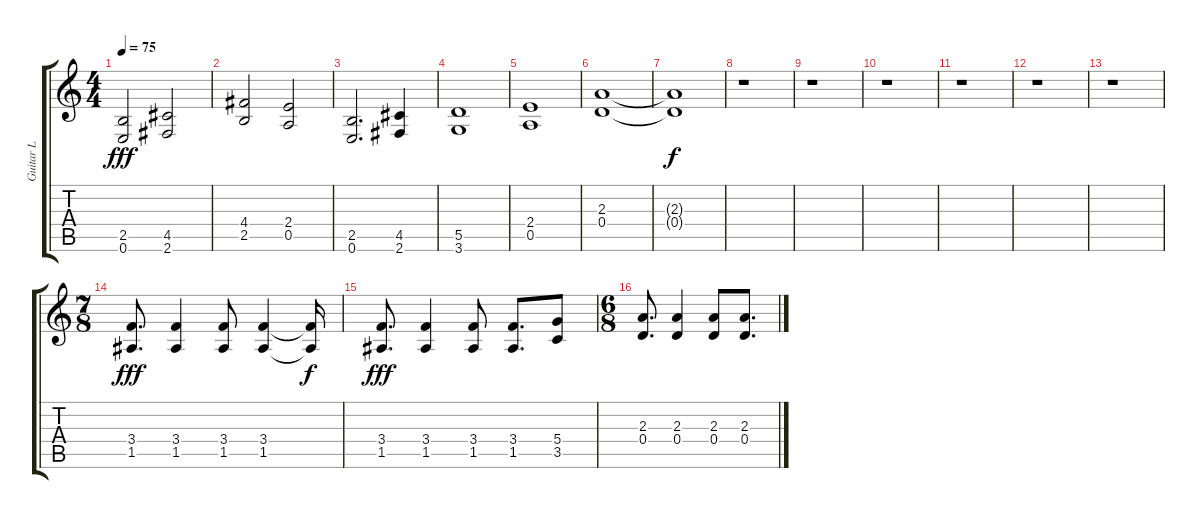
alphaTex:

\track ("Guitar L" "Guitar L") {instrument distortionguitar}
\staff {score tabs}
\tuning (E4 B3 G3 D3 A2 E2) {hide}
\ts (4 4)
\tempo 75
\clef g2
\ks c
(2.5 0.6).2{dy fff} (4.5 2.6).2 |
(4.4 2.5).2 (2.4 0.5).2 |
(2.5 0.6).2{d} (4.5 2.6).4 |
(5.5 3.6).1 |
(2.4 0.5).1 |
(2.3 0.4).1 |
(2.3{t} 0.4{t}).1{dy f} |
r.1 |
r.1 |
r.1 |
r.1 |
r.1 |
r.1 |
\ts (7 8)
(3.4 1.5).8{d dy fff} (3.4 1.5).4 (3.4 1.5).8 (3.4 1.5).4 (3.4{t} 1.5{t}).16{dy f} |
(3.4 1.5).8{d dy fff} (3.4 1.5).4 (3.4 1.5).8 (3.4 1.5).8{d} (5.4 3.5).8 |
\ts (6 8)
(2.3 0.4).8{d} (2.3 0.4).4 (2.3 0.4).8 (2.3 0.4).8{d}
